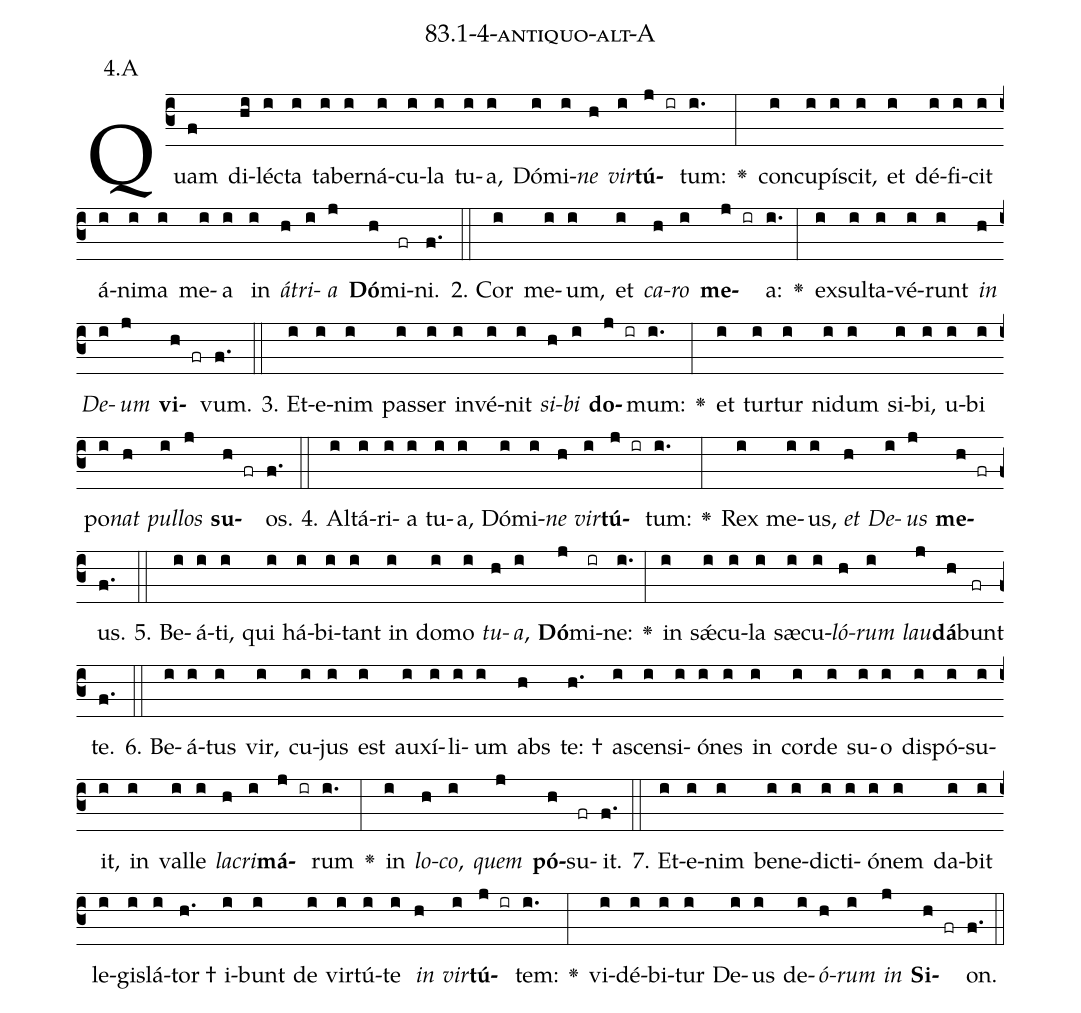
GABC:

name: 83.1-4-antiquo-alt-A;
annotation: 4.A;
%%
(c3)Quam(f) di(hi)léc(i)ta(i) ta(i)ber(i)ná(i)cu(i)la(i) tu(i)a,(i) Dó(i)mi(i)<i>ne</i>(h) <i>vir</i>(i)<b>tú</b>(j ir)tum:(i.) <v>\greheightstar</v>(:) con(i)cu(i)pí(i)scit,(i) et(i) dé(i)fi(i)cit(i) á(i)ni(i)ma(i) me(i)a(i) in(i) <i>á</i>(h)<i>tri</i>(i)<i>a</i>(j) <b>Dó</b>(h)mi(fr)ni.(f.) (::)
2. Cor(i) me(i)um,(i) et(i) <i>ca</i>(h)<i>ro</i>(i) <b>me</b>(j ir)a:(i.) <v>\greheightstar</v>(:) ex(i)sul(i)ta(i)vé(i)runt(i) <i>in</i>(h) <i>De</i>(i)<i>um</i>(j) <b>vi</b>(h fr)vum.(f.) (::)
3. Et(i)e(i)nim(i) pas(i)ser(i) in(i)vé(i)nit(i) <i>si</i>(h)<i>bi</i>(i) <b>do</b>(j ir)mum:(i.) <v>\greheightstar</v>(:) et(i) tur(i)tur(i) ni(i)dum(i) si(i)bi,(i) u(i)bi(i) po(i)<i>nat</i>(h) <i>pul</i>(i)<i>los</i>(j) <b>su</b>(h fr)os.(f.) (::)
4. Al(i)tá(i)ri(i)a(i) tu(i)a,(i) Dó(i)mi(i)<i>ne</i>(h) <i>vir</i>(i)<b>tú</b>(j ir)tum:(i.) <v>\greheightstar</v>(:) Rex(i) me(i)us,(i) <i>et</i>(h) <i>De</i>(i)<i>us</i>(j) <b>me</b>(h fr)us.(f.) (::)
5. Be(i)á(i)ti,(i) qui(i) há(i)bi(i)tant(i) in(i) do(i)mo(i) <i>tu</i>(h)<i>a</i>,(i) <b>Dó</b>(j)mi(ir)ne:(i.) <v>\greheightstar</v>(:) in(i) sǽ(i)cu(i)la(i) sæ(i)cu(i)<i>ló</i>(h)<i>rum</i>(i) <i>lau</i>(j)<b>dá</b>(h)bunt(fr) te.(f.) (::)
6. Be(i)á(i)tus(i) vir,(i) cu(i)jus(i) est(i) au(i)xí(i)li(i)um(i) abs(h) te: †(h.) a(i)scen(i)si(i)ó(i)nes(i) in(i) cor(i)de(i) su(i)o(i) dis(i)pó(i)su(i)it,(i) in(i) val(i)le(i) <i>la</i>(h)<i>cri</i>(i)<b>má</b>(j ir)rum(i.) <v>\greheightstar</v>(:) in(i) <i>lo</i>(h)<i>co</i>,(i) <i>quem</i>(j) <b>pó</b>(h)su(fr)it.(f.) (::)
7. Et(i)e(i)nim(i) be(i)ne(i)dic(i)ti(i)ó(i)nem(i) da(i)bit(i) le(i)gis(i)lá(i)tor †(h.) i(i)bunt(i) de(i) vir(i)tú(i)te(i) <i>in</i>(h) <i>vir</i>(i)<b>tú</b>(j ir)tem:(i.) <v>\greheightstar</v>(:) vi(i)dé(i)bi(i)tur(i) De(i)us(i) de(i)<i>ó</i>(h)<i>rum</i>(i) <i>in</i>(j) <b>Si</b>(h fr)on.(f.) (::)
